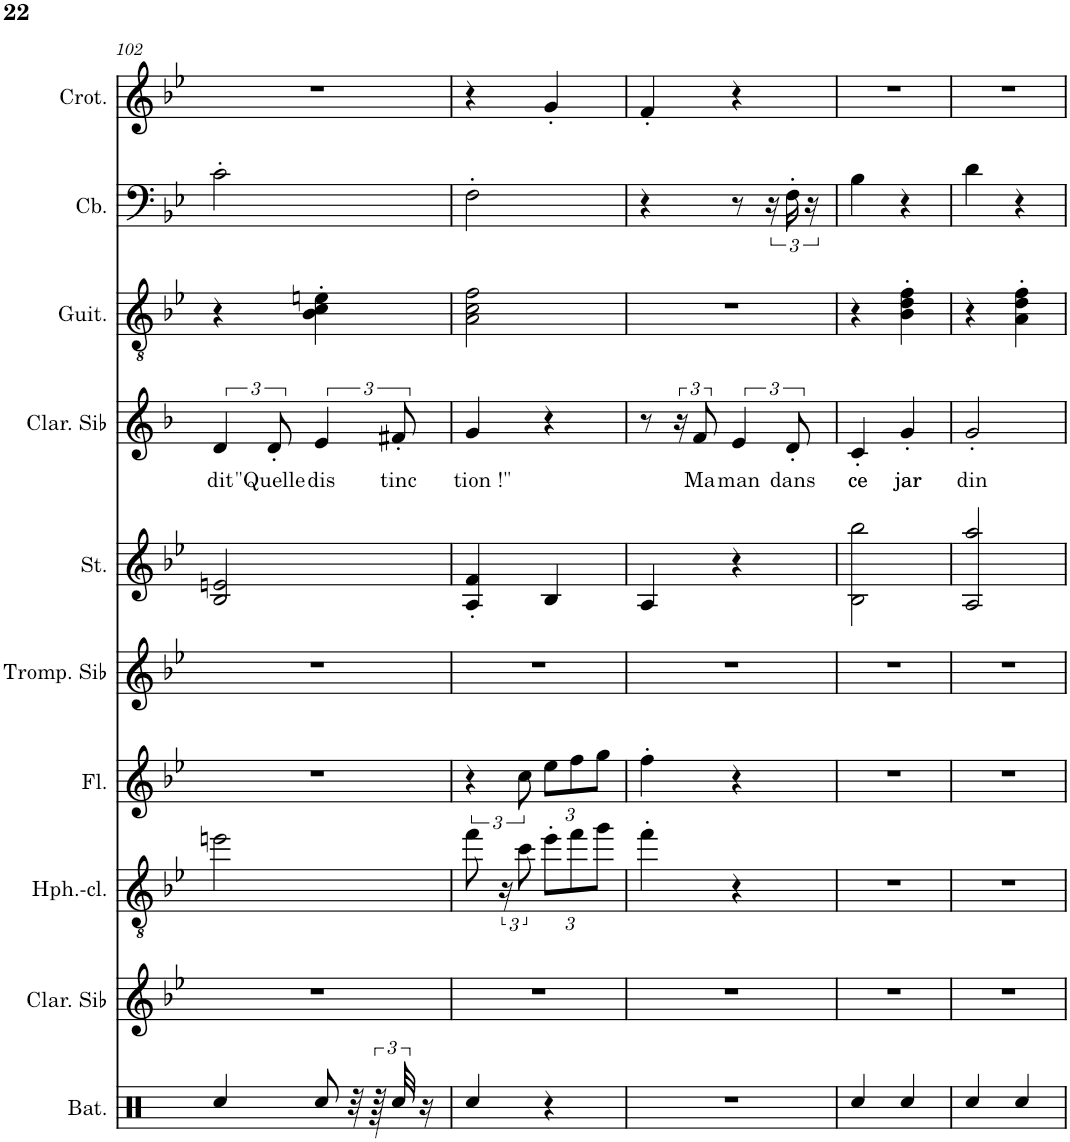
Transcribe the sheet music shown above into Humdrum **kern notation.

**kern	**kern	**kern	**kern	**kern	**kern	**kern	**text	**kern	**kern	**kern
*part10	*part9	*part8	*part7	*part6	*part5	*part4	*part4	*part3	*part2	*part1
*staff10	*staff9	*staff8	*staff7	*staff6	*staff5	*staff4	*staff4	*staff3	*staff2	*staff1
*I"Batterie	*I"Clarinette en Sib	*I"Clarinette-Heckelphone	*I"Flûte	*I"Trompette en Sib	*I"Cordes	*I"Clarinette en Sib	*	*I"Guitare classique	*I"Contrebasse	*I"Crotales
*I'Bat.	*I'Clar. Sib	*	*I'Fl.	*I'Tromp. Sib	*	*I'Clar. Sib	*	*I'Guit.	*I'Cb.	*I'Crot.
!!LO:PB:g=z
*clefX	*clefG2	*clefGv2	*clefG2	*clefG2	*clefF4	*clefG2	*	*clefGv2	*clefF4	*clefG2
*	*Trd1c2	*	*	*Trd1c2	*	*Trd1c2	*	*	*Trd7c12	*Trd-14c-24
*k[]	*k[b-e-]	*k[b-e-]	*k[b-e-]	*k[b-e-]	*k[b-e-]	*k[b-]	*	*k[b-e-]	*k[b-e-]	*k[b-e-]
*M2/4	*M2/4	*M2/4	*M2/4	*M2/4	*M2/4	*M2/4	*	*M2/4	*M2/4	*M2/4
=102	=102	=102	=102	=102	=102	=102	=102	=102	=102	=102
!	!	!	!	!	!	!	!LO:LY:b	!	!	!
4Rcc/	2r	2een\	2r	2r	2B-/ 2en/	6d/	dit	4r	2c'\	2r
!	!	!	!	!	!	!	!LO:LY:b	!	!	!
.	.	.	.	.	.	12d'/	"Quelle	.	.	.
!	!	!	!	!	!	!	!LO:LY:b	!	!	!
8Rcc/	.	.	.	.	.	6e/	dis	4B-\' 4c\' 4en\'	.	.
32r	.	.	.	.	.	.	.	.	.	.
96r	.	.	.	.	.	.	.	.	.	.
!	!	!	!	!	!	!	!LO:LY:b	!	!	!
48Rcc/	.	.	.	.	.	12f#X'/	tinc	.	.	.
16r	.	.	.	.	.	.	.	.	.	.
=103	=103	=103	=103	=103	=103	=103	=103	=103	=103	=103
!	!	!	!	!	!	!	!LO:LY:b	!	!	!
4Rcc/	2r	8ff\	6r	2r	4A/' 4f/'	4g/	tion !"	2A\ 2c\ 2f\	2F'\	4r
.	.	24r	.	.	.	.	.	.	.	.
.	.	12cc\	12cc\	.	.	.	.	.	.	.
*	*	*Xbrackettup	*Xbrackettup	*	*	*	*	*	*	*
4r	.	12ee-'\L	12ee-\L	.	4B-/	4r	.	.	.	4g'/
.	.	12ff\	12ff\	.	.	.	.	.	.	.
.	.	12gg\J	12gg\J	.	.	.	.	.	.	.
=104	=104	=104	=104	=104	=104	=104	=104	=104	=104	=104
2r	2r	4ff'\	4ff'\	2r	4A/	8r	.	2r	4r	4f'/
.	.	.	.	.	.	24r	.	.	.	.
!	!	!	!	!	!	!	!LO:LY:b	!	!	!
.	.	.	.	.	.	12f/	Ma	.	.	.
!	!	!	!	!	!	!	!LO:LY:b	!	!	!
.	.	4r	4r	.	4r	6e/	man	.	8r	4r
.	.	.	.	.	.	.	.	.	24r	.
!	!	!	!	!	!	!	!LO:LY:b	!	!	!
.	.	.	.	.	.	12d'/	dans	.	24F'\	.
.	.	.	.	.	.	.	.	.	24r	.
=105	=105	=105	=105	=105	=105	=105	=105	=105	=105	=105
!	!	!	!	!	!	!	!LO:LY:b	!	!	!
4Rcc/	2r	2r	2r	2r	2B-\ 2bb-\	4c'/	ce	4r	4B-\	2r
!	!	!	!	!	!	!	!LO:LY:b	!	!	!
4Rcc/	.	.	.	.	.	4g'/	jar	4B-\' 4d\' 4f\'	4r	.
=106	=106	=106	=106	=106	=106	=106	=106	=106	=106	=106
!	!	!	!	!	!	!	!LO:LY:b	!	!	!
4Rcc/	2r	2r	2r	2r	2A/ 2aa/	2g'/	din	4r	4d\	2r
4Rcc/	.	.	.	.	.	.	.	4A\' 4d\' 4f\'	4r	.
=	=	=	=	=	=	=	=	=	=	=
*-	*-	*-	*-	*-	*-	*-	*-	*-	*-	*-
